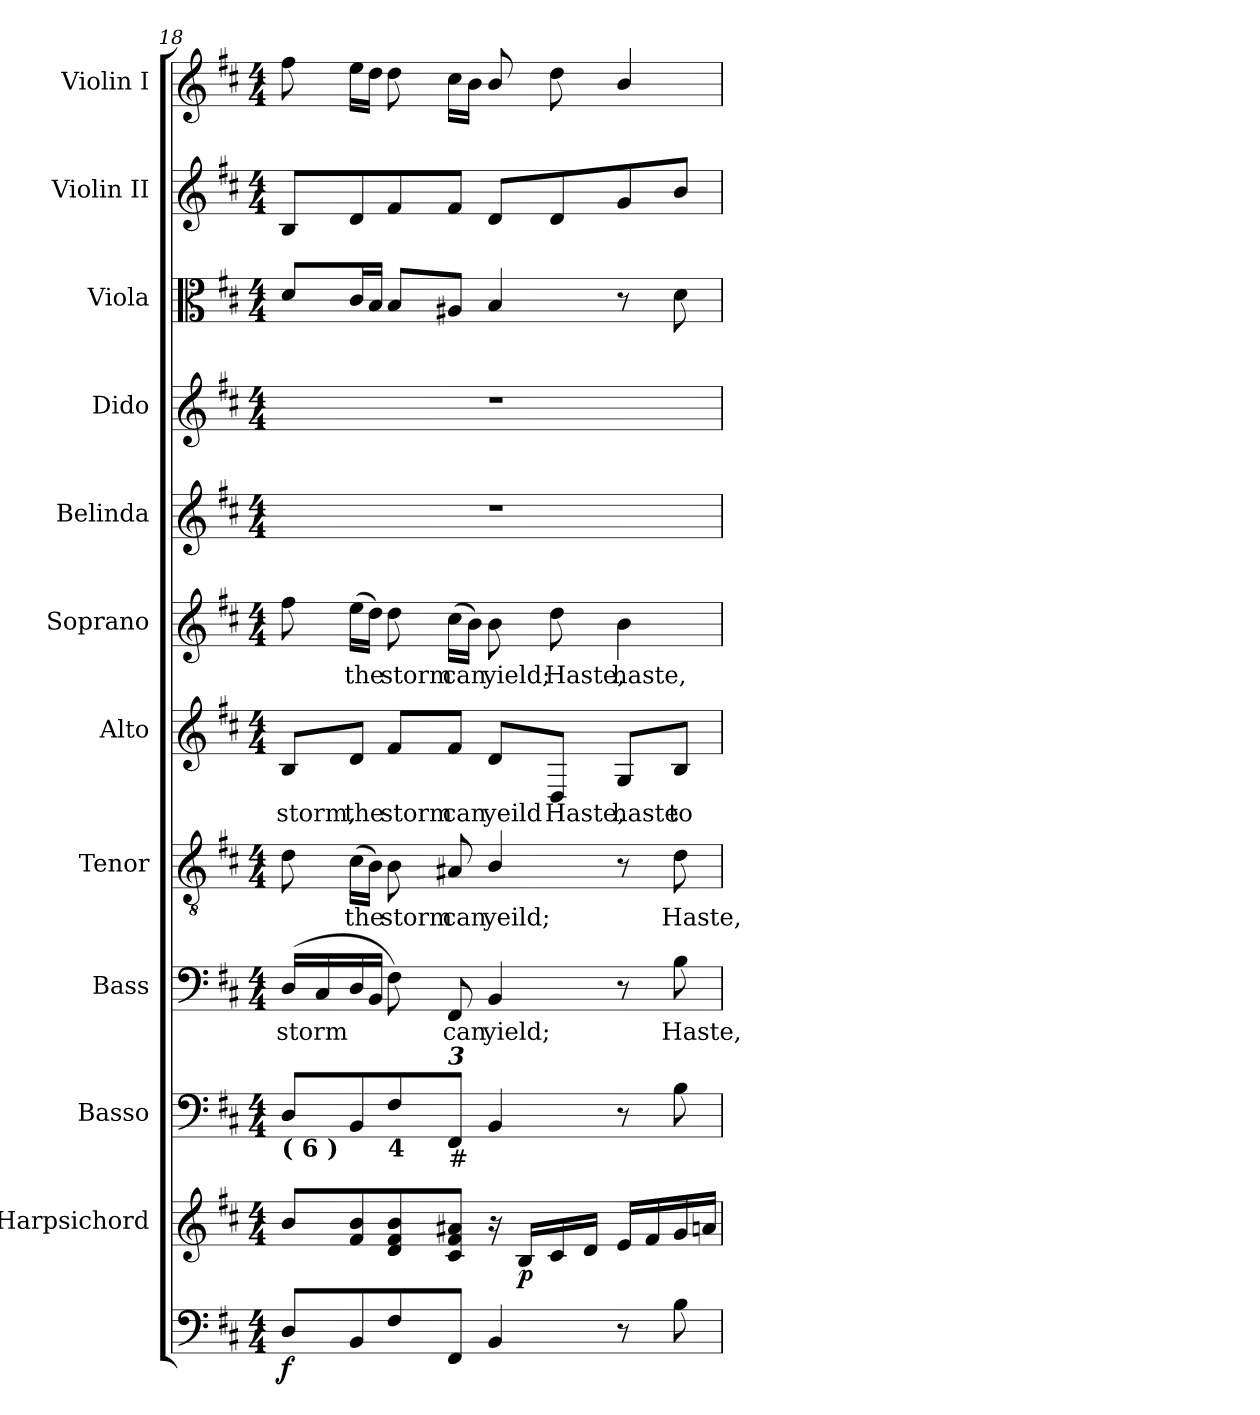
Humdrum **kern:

**kern	**dynam	**kern	**dynam	**kern	**kern	**text	**kern	**text	**kern	**text	**kern	**text	**kern	**kern	**kern	**kern	**kern
*part12	*part12	*part11	*part11	*part10	*part9	*part9	*part8	*part8	*part7	*part7	*part6	*part6	*part5	*part4	*part3	*part2	*part1
*staff12	*staff12	*staff11	*staff11	*staff10	*staff9	*staff9	*staff8	*staff8	*staff7	*staff7	*staff6	*staff6	*staff5	*staff4	*staff3	*staff2	*staff1
*	*	*I"Harpsichord	*	*I"Basso	*I"Bass	*	*I"Tenor	*	*I"Alto	*	*I"Soprano	*	*I"Belinda	*I"Dido	*I"Viola	*I"Violin II	*I"Violin I
*	*	*I'Harps.	*	*I'B.	*I'B.	*	*I'T.	*	*I'A.	*	*I'S.	*	*I'Bel.	*	*I'Vla.	*I'Vln. II	*I'Vln. I
*clefF4	*	*clefG2	*	*clefF4	*clefF4	*	*clefGv2	*	*clefG2	*	*clefG2	*	*clefG2	*clefG2	*clefC3	*clefG2	*clefG2
*	*	*	*	*	*	*	*ITrd7c12	*	*	*	*	*	*	*	*	*	*
*k[f#c#]	*	*k[f#c#]	*	*k[f#c#]	*k[f#c#]	*	*k[f#c#]	*	*k[f#c#]	*	*k[f#c#]	*	*k[f#c#]	*k[f#c#]	*k[f#c#]	*k[f#c#]	*k[f#c#]
*D:	*	*D:	*	*D:	*D:	*	*D:	*	*D:	*	*D:	*	*D:	*D:	*D:	*D:	*D:
*M4/4	*	*M4/4	*	*M4/4	*M4/4	*	*M4/4	*	*M4/4	*	*M4/4	*	*M4/4	*M4/4	*M4/4	*M4/4	*M4/4
=18	=18	=18	=18	=18	=18	=18	=18	=18	=18	=18	=18	=18	=18	=18	=18	=18	=18
!	!	!	!	!	!	!LO:LY:b:color=#000000	!	!	!	!	!	!	!	!	!	!	!
!	!	!	!	!LO:TX:b:B:t=( 6 )	!	!	!	!	!	!	!	!	!	!	!	!	!
!	!	!	!	!	!	!	!	!	!	!LO:LY:b:color=#000000	!	!	!	!	!	!	!
8Di/L	f	8bi/L	.	8Di/L	(16Di/LL	storm	8Di\	.	8Bi/L	storm,	8ff#i\	.	1r	1r	8di/L	8Bi/L	8ff#i\
.	.	.	.	.	16C#i/	.	.	.	.	.	.	.	.	.	.	.	.
!	!	!	!	!	!	!	!	!LO:LY:b:color=#000000	!	!	!	!	!	!	!	!	!
!	!	!	!	!	!	!	!	!	!	!LO:LY:b:color=#000000	!	!	!	!	!	!	!
!	!	!	!	!	!	!	!	!	!	!	!	!LO:LY:b:color=#000000	!	!	!	!	!
8BBi/	.	8f#i/ 8bi	.	8BBi/	16Di/	.	(16C#i\LL	the	8di/J	the	(16eei\LL	the	.	.	16c#i/L	8di/	16eei\LL
.	.	.	.	.	16BBi/JJ	.	16BBi\JJ)	.	.	.	16ddi\JJ)	.	.	.	16Bi/JJ	.	16ddi\JJ
!	!	!	!	!	!	!	!	!LO:LY:b:color=#000000	!	!	!	!	!	!	!	!	!
!	!	!	!	!	!	!	!	!	!	!LO:LY:b:color=#000000	!	!	!	!	!	!	!
!	!	!	!	!LO:TX:b:B:t=4	!	!	!	!	!	!	!	!	!	!	!	!	!
!	!	!	!	!	!	!	!	!	!	!	!	!LO:LY:b:color=#000000	!	!	!	!	!
8F#i/	.	8di/ 8f#i 8bi	.	8F#i/	8F#i\)	.	8BBi\	storm	8f#i/L	storm	8ddi\	storm	.	.	8Bi/L	8f#i/	8ddi\
!	!	!	!	!	!	!LO:LY:b:color=#000000	!	!	!	!	!	!	!	!	!	!	!
!	!	!	!	!	!	!	!	!LO:LY:b:color=#000000	!	!	!	!	!	!	!	!	!
!	!	!	!	!	!	!	!	!	!	!LO:LY:b:color=#000000	!	!	!	!	!	!	!
!	!	!	!	!LO:TX:b:t=#	!	!	!	!	!	!	!	!	!	!	!	!	!
!	!	!	!	!LO:TX:Bi:t=3	!	!	!	!	!	!	!	!	!	!	!	!	!
!	!	!	!	!	!	!	!	!	!	!	!	!LO:LY:b:color=#000000	!	!	!	!	!
8FF#i/J	.	8c#i/ 8f#i 8a#XiJ	.	8FF#i/J	8FF#i/	can	8AA#Xi/	can	8f#i/J	can	(16cc#i\LL	can	.	.	8A#Xi/J	8f#i/J	16cc#i\LL
.	.	.	.	.	.	.	.	.	.	.	16bi\JJ)	.	.	.	.	.	16bi\JJ
!	!	!	!	!	!	!LO:LY:b:color=#000000	!	!	!	!	!	!	!	!	!	!	!
!	!	!	!	!	!	!	!	!LO:LY:b:color=#000000	!	!	!	!	!	!	!	!	!
!	!	!	!	!	!	!	!	!	!	!LO:LY:b:color=#000000	!	!	!	!	!	!	!
!	!	!	!	!	!	!	!	!	!	!	!	!LO:LY:b:color=#000000	!	!	!	!	!
4BBi/	.	16r	.	4BBi/	4BBi/	yield;	4BBi/	yeild;	8di/L	yeild	8bi\	yield;	.	.	4Bi/	8di/L	8bi/
.	.	16Bi/LL	p	.	.	.	.	.	.	.	.	.	.	.	.	.	.
!	!	!	!	!	!	!	!	!	!	!LO:LY:b:color=#000000	!	!	!	!	!	!	!
!	!	!	!	!	!	!	!	!	!	!	!	!LO:LY:b:color=#000000	!	!	!	!	!
.	.	16c#i/	.	.	.	.	.	.	8Di/J	Haste,	8ddi\	Haste,	.	.	.	8di/	8ddi\
.	.	16di/JJ	.	.	.	.	.	.	.	.	.	.	.	.	.	.	.
!	!	!	!	!	!	!	!	!	!	!LO:LY:b:color=#000000	!	!	!	!	!	!	!
!	!	!	!	!	!	!	!	!	!	!	!	!LO:LY:b:color=#000000	!	!	!	!	!
8r	.	16ei/LL	.	8r	8r	.	8r	.	8Gi/L	haste	4bi\	haste,	.	.	8r	8gi/	4bi/
.	.	16f#i/	.	.	.	.	.	.	.	.	.	.	.	.	.	.	.
!	!	!	!	!	!	!LO:LY:b:color=#000000	!	!	!	!	!	!	!	!	!	!	!
!	!	!	!	!	!	!	!	!LO:LY:b:color=#000000	!	!	!	!	!	!	!	!	!
!	!	!	!	!	!	!	!	!	!	!LO:LY:b:color=#000000	!	!	!	!	!	!	!
8Bi\	.	16gi/	.	8Bi\	8Bi\	Haste,	8Di\	Haste,	8Bi/J	to	.	.	.	.	8di\	8bi/J	.
.	.	16ani/JJ	.	.	.	.	.	.	.	.	.	.	.	.	.	.	.
=	=	=	=	=	=	=	=	=	=	=	=	=	=	=	=	=	=
*-	*-	*-	*-	*-	*-	*-	*-	*-	*-	*-	*-	*-	*-	*-	*-	*-	*-
